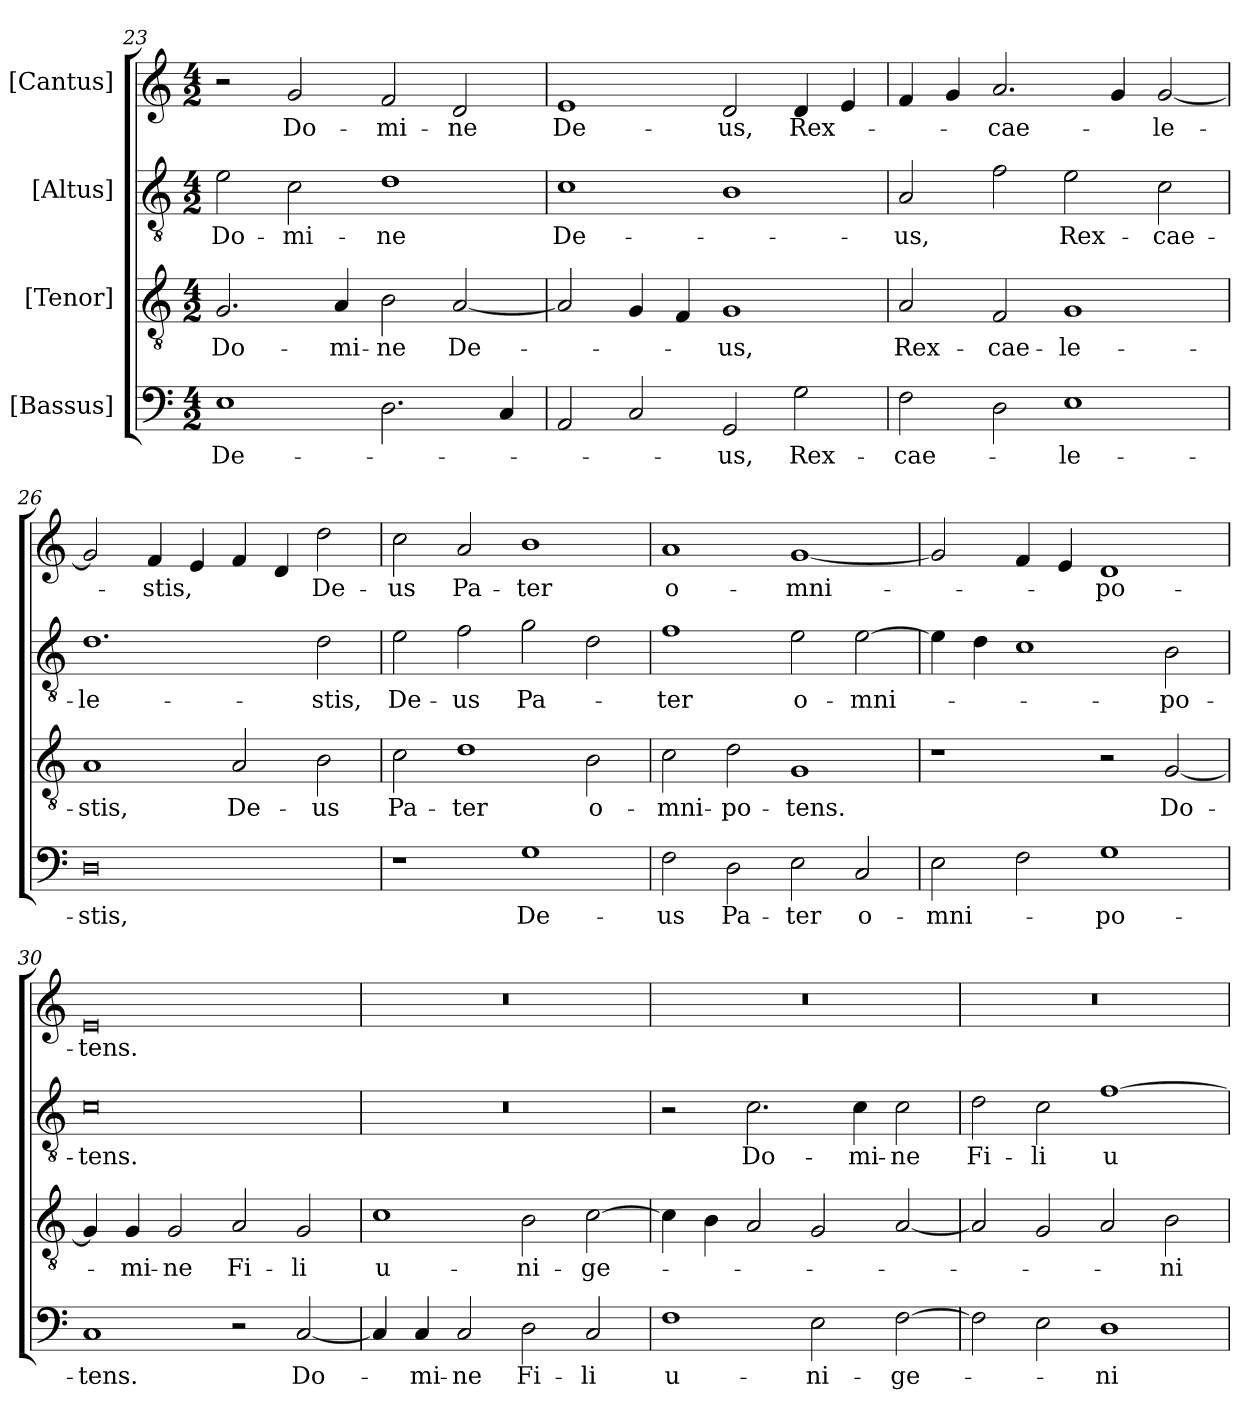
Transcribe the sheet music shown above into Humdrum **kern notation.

**kern	**text	**kern	**text	**kern	**text	**kern	**text
*part4	*part4	*part3	*part3	*part2	*part2	*part1	*part1
*staff4	*staff4	*staff3	*staff3	*staff2	*staff2	*staff1	*staff1
*I"[Bassus]	*	*I"[Tenor]	*	*I"[Altus]	*	*I"[Cantus]	*
*clefF4	*	*clefGv2	*	*clefGv2	*	*clefG2	*
*k[]	*	*k[]	*	*k[]	*	*k[]	*
*M4/2	*	*M4/2	*	*M4/2	*	*M4/2	*
=23	=23	=23	=23	=23	=23	=23	=23
1E\	De-	2.G/	Do-	2e\	Do-	2r	.
.	.	.	.	2c\	-mi-	2g/	Do-
.	.	4A/	-mi-	.	.	.	.
2.D\	.	2B\	-ne	1d\	-ne	2f/	-mi-
.	.	[2A/	De-	.	.	2d/	-ne
4C/	.	.	.	.	.	.	.
=24	=24	=24	=24	=24	=24	=24	=24
2AA/	.	2A/]	.	1c\	De-	1e/	De-
2C/	.	4G/	.	.	.	.	.
.	.	4F/	.	.	.	.	.
2GG/	-us,	1G/	-us,	1B\	.	2d/	-us,
2G\	Rex-	.	.	.	.	4d/	Rex-
.	.	.	.	.	.	4e/	.
=25	=25	=25	=25	=25	=25	=25	=25
2F\	cae-	2A/	Rex-	2A/	-us,	4f/	.
.	.	.	.	.	.	4g/	.
2D\	.	2F/	cae-	2f\	.	2.a/	cae-
1E\	-le-	1G/	-le-	2e\	Rex-	.	.
.	.	.	.	.	.	4g/	.
.	.	.	.	2c\	cae-	[2g/	-le-
=26	=26	=26	=26	=26	=26	=26	=26
0D\	-stis,	1A/	-stis,	1.d\	-le-	2g/]	.
.	.	.	.	.	.	4f/	-stis,
.	.	.	.	.	.	4e/	.
.	.	2A/	De-	.	.	4f/	.
.	.	.	.	.	.	4d/	.
.	.	2B\	-us	2d\	-stis,	2dd\	De-
=27	=27	=27	=27	=27	=27	=27	=27
1r	.	2c\	Pa-	2e\	De-	2cc\	-us
.	.	1d\	-ter	2f\	-us	2a/	Pa-
1G\	De-	.	.	2g\	Pa-	1b\	-ter
.	.	2B\	o-	2d\	.	.	.
=28	=28	=28	=28	=28	=28	=28	=28
2F\	-us	2c\	-mni-	1f\	-ter	1a/	o-
2D\	Pa-	2d\	-po-	.	.	.	.
2E\	-ter	1G/	-tens.	2e\	o-	[1g/	-mni-
2C/	o-	.	.	[2e\	-mni-	.	.
=29	=29	=29	=29	=29	=29	=29	=29
2E\	-mni-	1r	.	4e\]	.	2g/]	.
.	.	.	.	4d\	.	.	.
2F\	.	.	.	1c\	.	4f/	.
.	.	.	.	.	.	4e/	.
1G\	-po-	2r	.	.	.	1d/	-po-
.	.	[2G/	Do-	2B\	-po-	.	.
=30	=30	=30	=30	=30	=30	=30	=30
1C/	-tens.	4G/]	.	0c\	-tens.	0e/	-tens.
.	.	4G/	-mi-	.	.	.	.
.	.	2G/	-ne	.	.	.	.
2r	.	2A/	Fi-	.	.	.	.
[2C/	Do-	2G/	-li	.	.	.	.
=31	=31	=31	=31	=31	=31	=31	=31
4C/]	.	1c\	u-	0r	.	0r	.
4C/	-mi-	.	.	.	.	.	.
2C/	-ne	.	.	.	.	.	.
2D\	Fi-	2B\	-ni-	.	.	.	.
2C/	-li	[2c\	-ge-	.	.	.	.
=32	=32	=32	=32	=32	=32	=32	=32
1F\	u-	4c\]	.	2r	.	0r	.
.	.	4B\	.	.	.	.	.
.	.	2A/	.	2.c\	Do-	.	.
2E\	-ni-	2G/	.	.	.	.	.
.	.	.	.	4c\	-mi-	.	.
[2F\	-ge-	[2A/	.	2c\	-ne	.	.
=33	=33	=33	=33	=33	=33	=33	=33
2F\]	.	2A/]	.	2d\	Fi-	0r	.
2E\	.	2G/	.	2c\	-li	.	.
1D\	-ni-	2A/	.	[1f\	u-	.	.
.	.	2B\	-ni-	.	.	.	.
=	=	=	=	=	=	=	=
*-	*-	*-	*-	*-	*-	*-	*-
